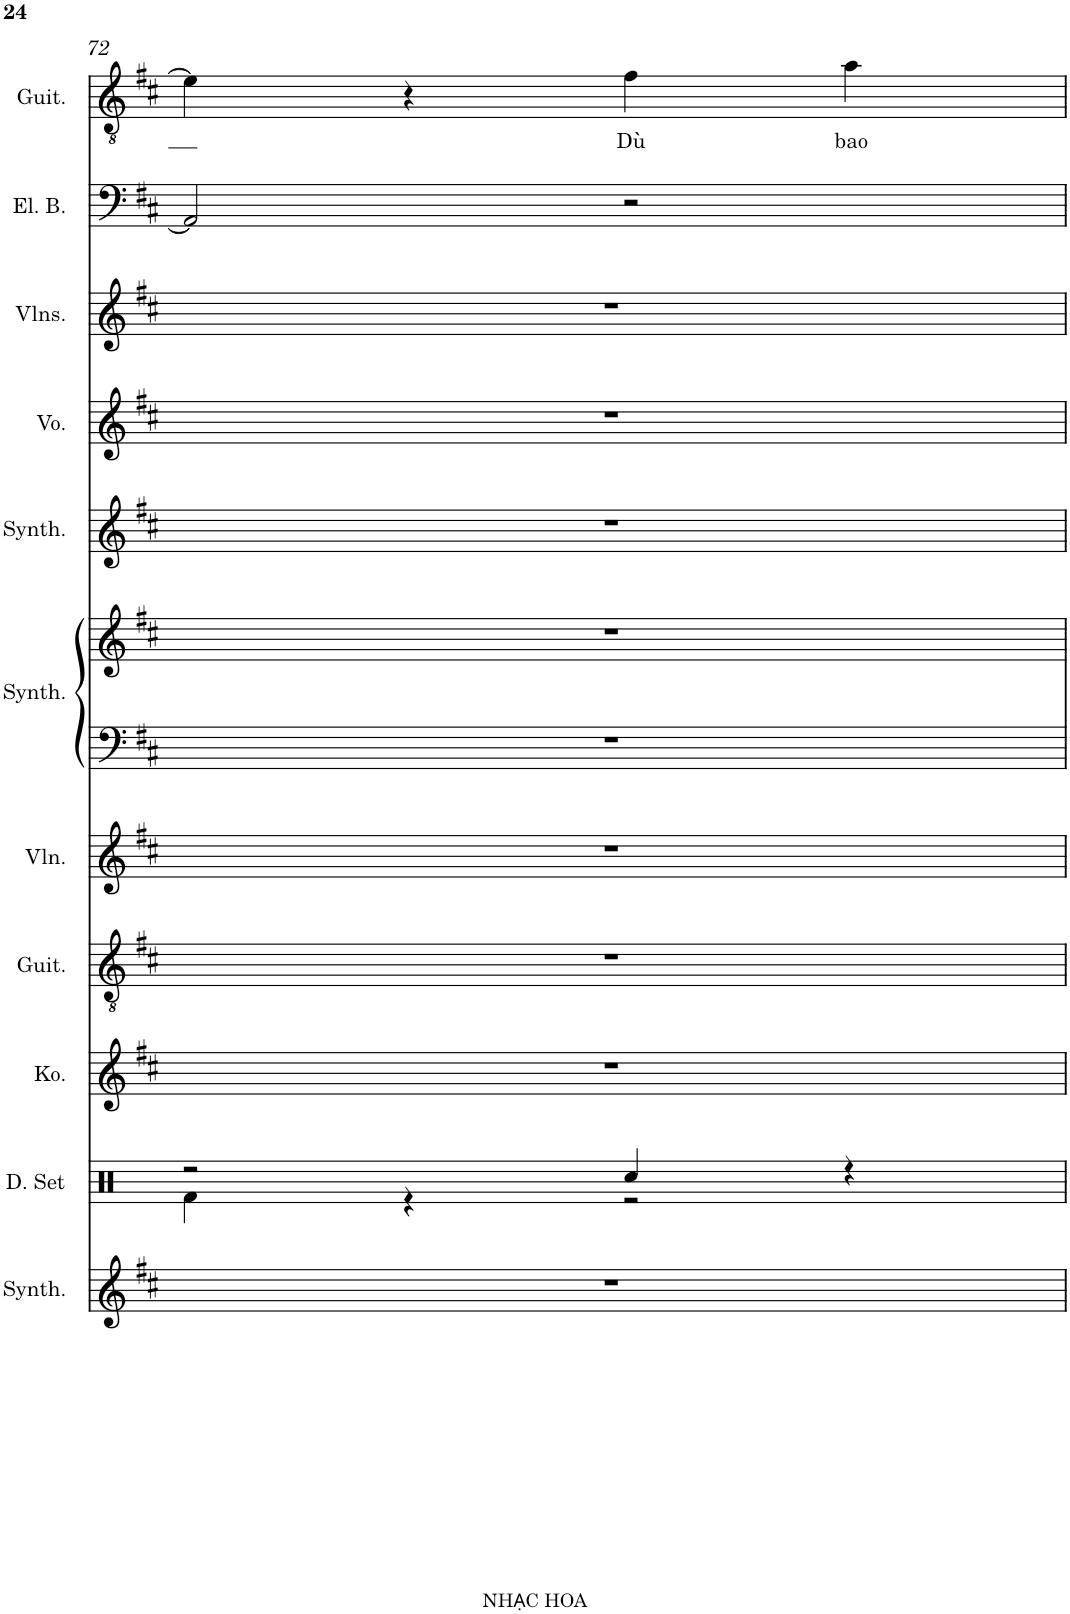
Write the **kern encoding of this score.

**kern	**kern	**kern	**kern	**kern	**kern	**kern	**kern	**kern	**kern	**kern	**kern	**text
*part11	*part10	*part9	*part8	*part7	*part6	*part6	*part5	*part4	*part3	*part2	*part1	*part1
*staff12	*staff11	*staff10	*staff9	*staff8	*staff7	*staff6	*staff5	*staff4	*staff3	*staff2	*staff1	*staff1
*I"Effect Synthesizer	*I"Drumset	*I"Koto	*I"Acoustic Guitar	*I"Violin	*I"Brass Synthesizer	*	*I"String Synthesizer	*I"Voice	*I"Violins	*I"Electric Bass	*I"Classical Guitar, BẾN THƯỢNG HẢI	*
*I'Synth.	*I'D. Set	*I'Ko.	*I'Guit.	*I'Vln.	*I'Synth.	*	*I'Synth.	*I'Vo.	*I'Vlns.	*I'El. B.	*I'Guit.	*
!!LO:PB:g=z
*clefG2	*clefX	*clefG2	*clefGv2	*clefG2	*clefF4	*clefG2	*clefG2	*clefG2	*clefG2	*clefF4	*clefGv2	*
*	*	*	*	*	*	*	*	*	*	*Trd7c12	*	*
*k[f#c#]	*k[]	*k[f#c#]	*k[f#c#]	*k[f#c#]	*k[f#c#]	*k[f#c#]	*k[f#c#]	*k[f#c#]	*k[f#c#]	*k[f#c#]	*k[f#c#]	*
*M4/4	*M4/4	*M4/4	*M4/4	*M4/4	*M4/4	*M4/4	*M4/4	*M4/4	*M4/4	*M4/4	*M4/4	*
=72	=72	=72	=72	=72	=72	=72	=72	=72	=72	=72	=72	=72
*	*^	*	*	*	*	*	*	*	*	*	*	*
1r	2r	4Rf\	1r	1r	1r	1r	1r	1r	1r	1r	2AA/]	4e\]	.
.	.	4r	.	.	.	.	.	.	.	.	.	4r	.
!	!	!	!	!	!	!	!	!	!	!	!	!	!LO:LY:b
.	4Rcc/	2r	.	.	.	.	.	.	.	.	2r	4f#\	Dù
!	!	!	!	!	!	!	!	!	!	!	!	!	!LO:LY:b
.	4r	.	.	.	.	.	.	.	.	.	.	4a\	bao
*	*v	*v	*	*	*	*	*	*	*	*	*	*	*
=	=	=	=	=	=	=	=	=	=	=	=	=
*-	*-	*-	*-	*-	*-	*-	*-	*-	*-	*-	*-	*-
